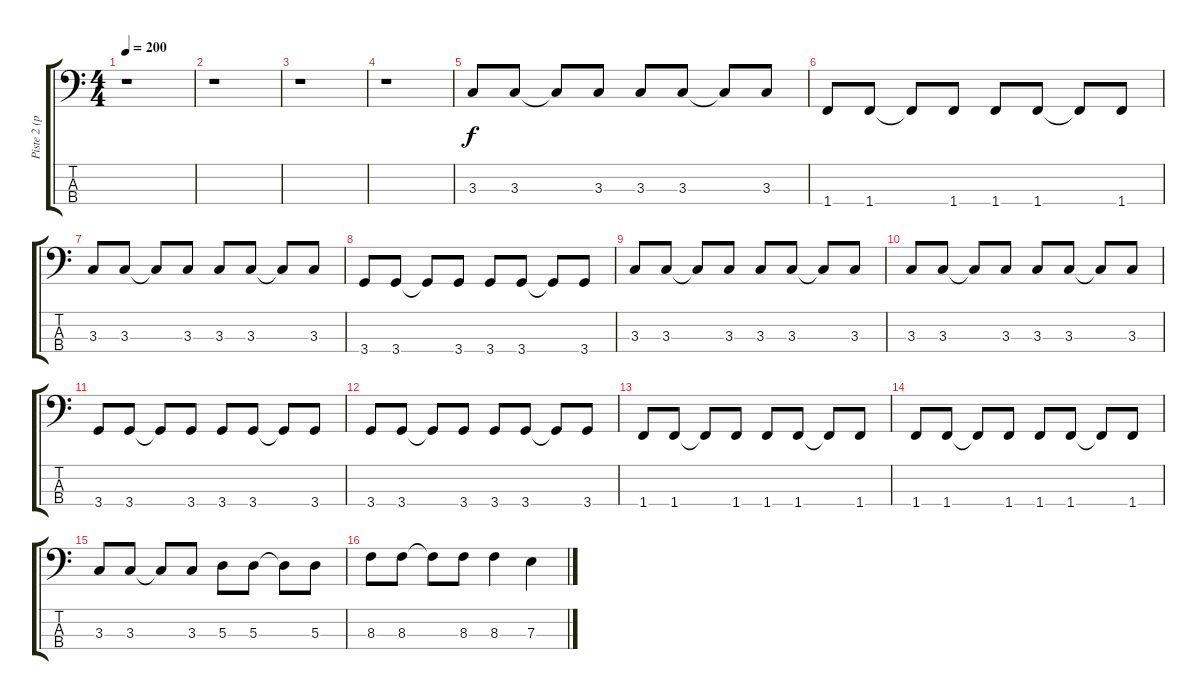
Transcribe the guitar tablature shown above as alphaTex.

\track ("Piste 2 (pick)" "Piste 2 (p") {instrument slapbass2}
\staff {score tabs}
\tuning (G2 D2 A1 E1) {hide}
\ts (4 4)
\tempo 200
\clef f4
\ks c
r.1{dy f} |
r.1 |
r.1 |
r.1 |
3.3.8 3.3.8 3.3{t}.8 3.3.8 3.3.8 3.3.8 3.3{t}.8 3.3.8 |
1.4.8 1.4.8 1.4{t}.8 1.4.8 1.4.8 1.4.8 1.4{t}.8 1.4.8 |
3.3.8 3.3.8 3.3{t}.8 3.3.8 3.3.8 3.3.8 3.3{t}.8 3.3.8 |
3.4.8 3.4.8 3.4{t}.8 3.4.8 3.4.8 3.4.8 3.4{t}.8 3.4.8 |
3.3.8 3.3.8 3.3{t}.8 3.3.8 3.3.8 3.3.8 3.3{t}.8 3.3.8 |
3.3.8 3.3.8 3.3{t}.8 3.3.8 3.3.8 3.3.8 3.3{t}.8 3.3.8 |
3.4.8 3.4.8 3.4{t}.8 3.4.8 3.4.8 3.4.8 3.4{t}.8 3.4.8 |
3.4.8 3.4.8 3.4{t}.8 3.4.8 3.4.8 3.4.8 3.4{t}.8 3.4.8 |
1.4.8 1.4.8 1.4{t}.8 1.4.8 1.4.8 1.4.8 1.4{t}.8 1.4.8 |
1.4.8 1.4.8 1.4{t}.8 1.4.8 1.4.8 1.4.8 1.4{t}.8 1.4.8 |
3.3.8 3.3.8 3.3{t}.8 3.3.8 5.3.8 5.3.8 5.3{t}.8 5.3.8 |
8.3.8 8.3.8 8.3{t}.8 8.3.8 8.3.4 7.3.4
